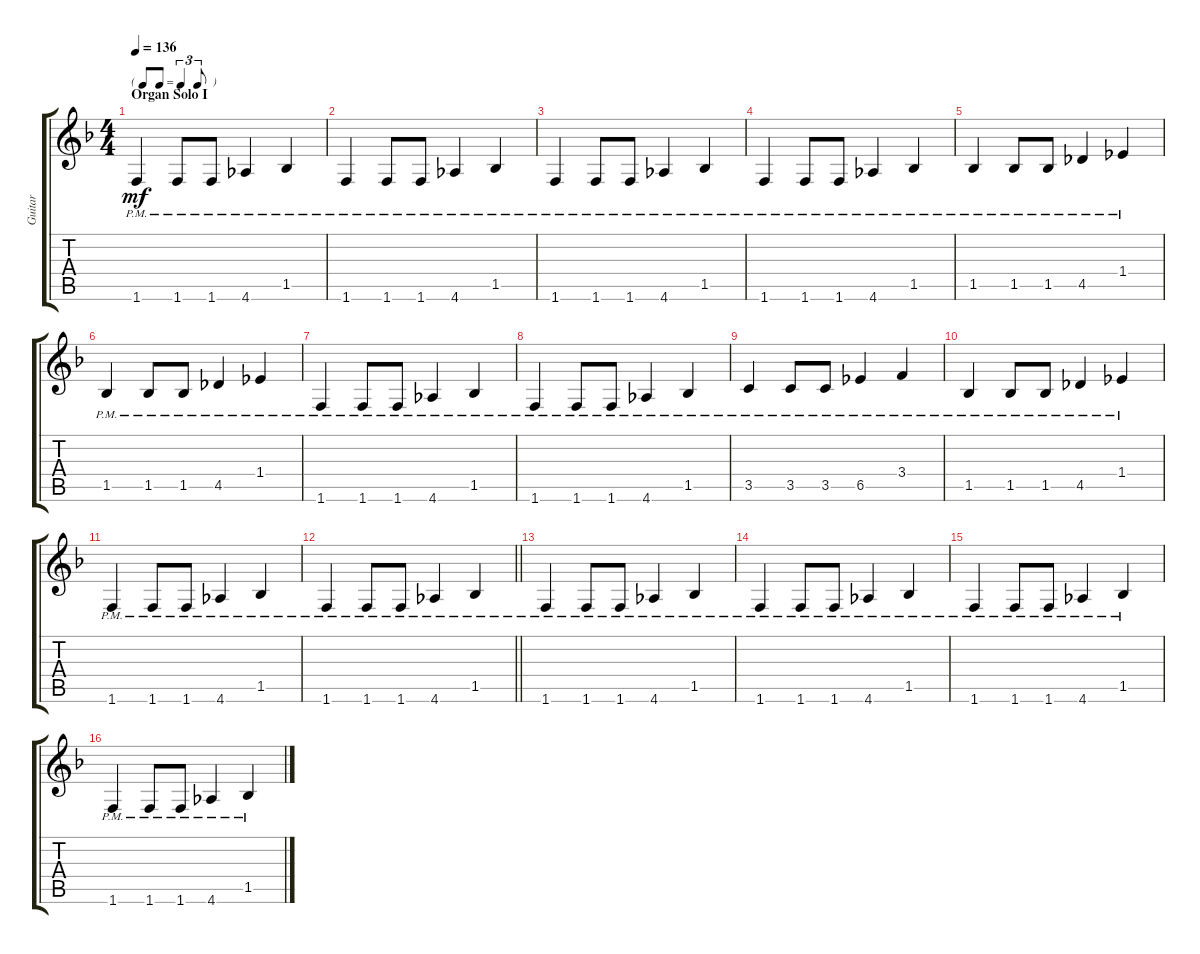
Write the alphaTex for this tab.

\track ("Guitar" "Guitar") {instrument overdrivenguitar}
\staff {score tabs}
\tuning (E4 B3 G3 D3 A2 E2) {hide}
\ts (4 4)
\tf triplet8th
\section ("" "Organ Solo I")
\tempo 136
\clef g2
\ks f
1.6{pm}.4{dy mf} 1.6{pm}.8 1.6{pm}.8 4.6{pm}.4 1.5{pm}.4 |
1.6{pm}.4 1.6{pm}.8 1.6{pm}.8 4.6{pm}.4 1.5{pm}.4 |
1.6{pm}.4 1.6{pm}.8 1.6{pm}.8 4.6{pm}.4 1.5{pm}.4 |
1.6{pm}.4 1.6{pm}.8 1.6{pm}.8 4.6{pm}.4 1.5{pm}.4 |
1.5{pm}.4 1.5{pm}.8 1.5{pm}.8 4.5{pm}.4 1.4{pm}.4 |
1.5{pm}.4 1.5{pm}.8 1.5{pm}.8 4.5{pm}.4 1.4{pm}.4 |
1.6{pm}.4 1.6{pm}.8 1.6{pm}.8 4.6{pm}.4 1.5{pm}.4 |
1.6{pm}.4 1.6{pm}.8 1.6{pm}.8 4.6{pm}.4 1.5{pm}.4 |
3.5{pm}.4 3.5{pm}.8 3.5{pm}.8 6.5{pm}.4 3.4{pm}.4 |
1.5{pm}.4 1.5{pm}.8 1.5{pm}.8 4.5{pm}.4 1.4{pm}.4 |
1.6{pm}.4 1.6{pm}.8 1.6{pm}.8 4.6{pm}.4 1.5{pm}.4 |
\barLineRight lightlight
1.6{pm}.4 1.6{pm}.8 1.6{pm}.8 4.6{pm}.4 1.5{pm}.4 |
1.6{pm}.4 1.6{pm}.8 1.6{pm}.8 4.6{pm}.4 1.5{pm}.4 |
1.6{pm}.4 1.6{pm}.8 1.6{pm}.8 4.6{pm}.4 1.5{pm}.4 |
1.6{pm}.4 1.6{pm}.8 1.6{pm}.8 4.6{pm}.4 1.5{pm}.4 |
1.6{pm}.4 1.6{pm}.8 1.6{pm}.8 4.6{pm}.4 1.5{pm}.4
